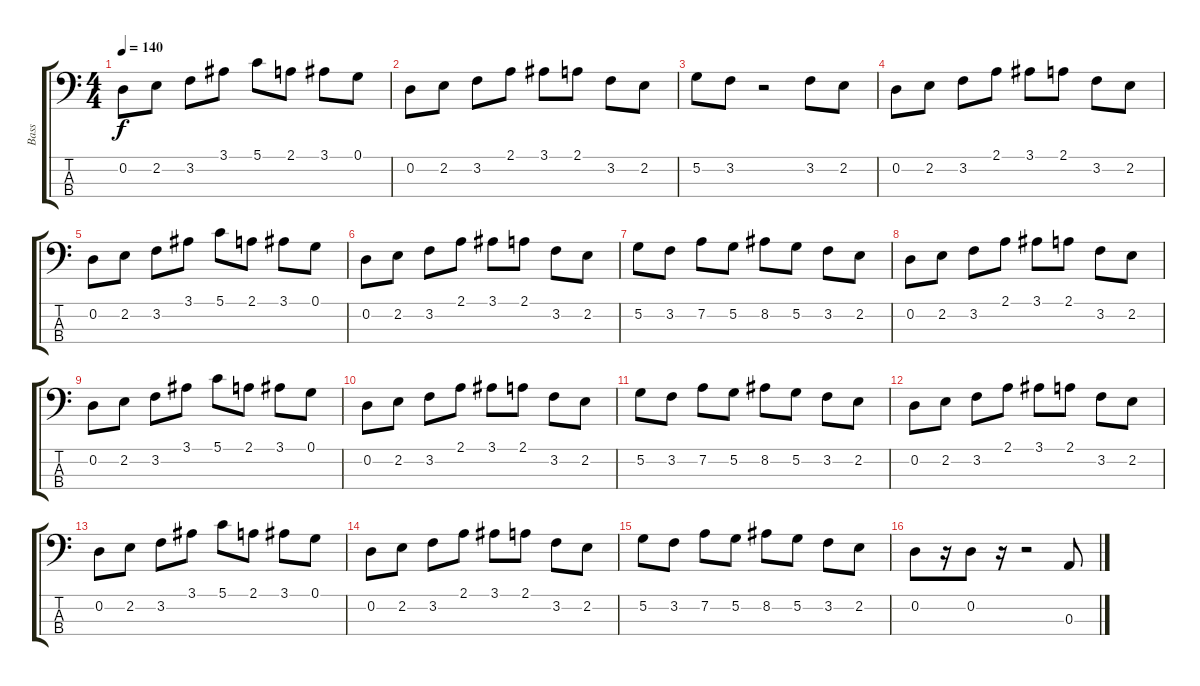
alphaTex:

\track ("Bass" "Bass") {instrument fretlessbass}
\staff {score tabs}
\tuning (G2 D2 A1 E1) {hide}
\ts (4 4)
\tempo 140
\clef f4
\ks c
0.2.8{dy f} 2.2.8 3.2.8 3.1.8 5.1.8 2.1.8 3.1.8 0.1.8 |
0.2.8 2.2.8 3.2.8 2.1.8 3.1.8 2.1.8 3.2.8 2.2.8 |
5.2.8 3.2.8 r.2 3.2.8 2.2.8 |
0.2.8 2.2.8 3.2.8 2.1.8 3.1.8 2.1.8 3.2.8 2.2.8 |
0.2.8 2.2.8 3.2.8 3.1.8 5.1.8 2.1.8 3.1.8 0.1.8 |
0.2.8 2.2.8 3.2.8 2.1.8 3.1.8 2.1.8 3.2.8 2.2.8 |
5.2.8 3.2.8 7.2.8 5.2.8 8.2.8 5.2.8 3.2.8 2.2.8 |
0.2.8 2.2.8 3.2.8 2.1.8 3.1.8 2.1.8 3.2.8 2.2.8 |
0.2.8 2.2.8 3.2.8 3.1.8 5.1.8 2.1.8 3.1.8 0.1.8 |
0.2.8 2.2.8 3.2.8 2.1.8 3.1.8 2.1.8 3.2.8 2.2.8 |
5.2.8 3.2.8 7.2.8 5.2.8 8.2.8 5.2.8 3.2.8 2.2.8 |
0.2.8 2.2.8 3.2.8 2.1.8 3.1.8 2.1.8 3.2.8 2.2.8 |
0.2.8 2.2.8 3.2.8 3.1.8 5.1.8 2.1.8 3.1.8 0.1.8 |
0.2.8 2.2.8 3.2.8 2.1.8 3.1.8 2.1.8 3.2.8 2.2.8 |
5.2.8 3.2.8 7.2.8 5.2.8 8.2.8 5.2.8 3.2.8 2.2.8 |
0.2.8 r.16 0.2.8 r.16 r.2 0.3.8
